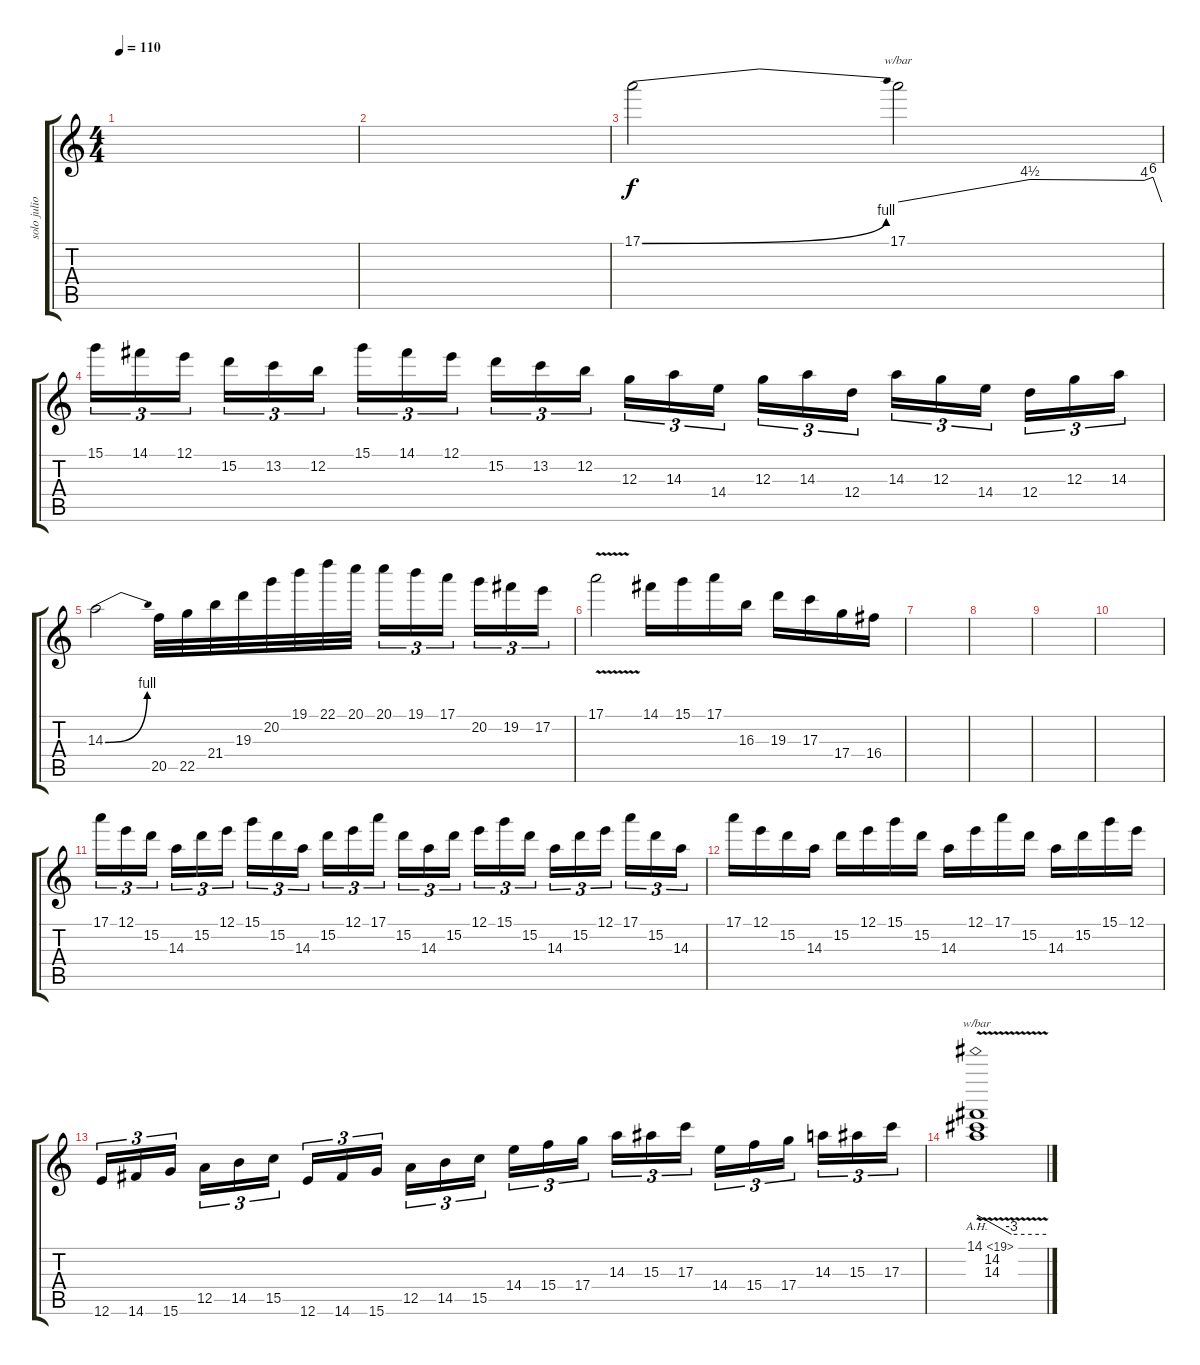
\track ("solo julio" "solo julio") {instrument overdrivenguitar}
\staff {score tabs}
\tuning (E4 B3 G3 D3 A2 E2) {hide}
\ts (4 4)
\tempo 110
\clef g2
\ks c
|
|
17.1{be (bend 0 0 60 4)}.2 17.1.2{tbe (custom default 0 0 30 18 56 16 58 24 60 0)} |
15.1.16{tu (3 2)} 14.1.16{tu (3 2)} 12.1.16{tu (3 2)} 15.2.16{tu (3 2)} 13.2.16{tu (3 2)} 12.2.16{tu (3 2)} 15.1.16{tu (3 2)} 14.1.16{tu (3 2)} 12.1.16{tu (3 2)} 15.2.16{tu (3 2)} 13.2.16{tu (3 2)} 12.2.16{tu (3 2)} 12.3.16{tu (3 2)} 14.3.16{tu (3 2)} 14.4.16{tu (3 2)} 12.3.16{tu (3 2)} 14.3.16{tu (3 2)} 12.4.16{tu (3 2)} 14.3.16{tu (3 2)} 12.3.16{tu (3 2)} 14.4.16{tu (3 2)} 12.4.16{tu (3 2)} 12.3.16{tu (3 2)} 14.3.16{tu (3 2)} |
14.3{be (bend 0 0 60 4)}.2 20.5.32 22.5.32 21.4.32 19.3.32 20.2.32 19.1.32 22.1.32 20.1.32 20.1.16{tu (3 2)} 19.1.16{tu (3 2)} 17.1.16{tu (3 2)} 20.2.16{tu (3 2)} 19.2.16{tu (3 2)} 17.2.16{tu (3 2)} |
17.1{v}.2 14.1.16 15.1.16 17.1.16 16.3.16 19.3.16 17.3.16 17.4.16 16.4.16 |
|
|
|
|
17.1.16{tu (3 2)} 12.1.16{tu (3 2)} 15.2.16{tu (3 2)} 14.3.16{tu (3 2)} 15.2.16{tu (3 2)} 12.1.16{tu (3 2)} 15.1.16{tu (3 2)} 15.2.16{tu (3 2)} 14.3.16{tu (3 2)} 15.2.16{tu (3 2)} 12.1.16{tu (3 2)} 17.1.16{tu (3 2)} 15.2.16{tu (3 2)} 14.3.16{tu (3 2)} 15.2.16{tu (3 2)} 12.1.16{tu (3 2)} 15.1.16{tu (3 2)} 15.2.16{tu (3 2)} 14.3.16{tu (3 2)} 15.2.16{tu (3 2)} 12.1.16{tu (3 2)} 17.1.16{tu (3 2)} 15.2.16{tu (3 2)} 14.3.16{tu (3 2)} |
17.1.16 12.1.16 15.2.16 14.3.16 15.2.16 12.1.16 15.1.16 15.2.16 14.3.16 12.1.16 17.1.16 15.2.16 14.3.16 15.2.16 15.1.16 12.1.16 |
12.6.16{tu (3 2)} 14.6.16{tu (3 2)} 15.6.16{tu (3 2)} 12.5.16{tu (3 2)} 14.5.16{tu (3 2)} 15.5.16{tu (3 2)} 12.6.16{tu (3 2)} 14.6.16{tu (3 2)} 15.6.16{tu (3 2)} 12.5.16{tu (3 2)} 14.5.16{tu (3 2)} 15.5.16{tu (3 2)} 14.4.16{tu (3 2)} 15.4.16{tu (3 2)} 17.4.16{tu (3 2)} 14.3.16{tu (3 2)} 15.3.16{tu (3 2)} 17.3.16{tu (3 2)} 14.4.16{tu (3 2)} 15.4.16{tu (3 2)} 17.4.16{tu (3 2)} 14.3.16{tu (3 2)} 15.3.16{tu (3 2)} 17.3.16{tu (3 2)} |
(14.1{ah 5} 14.2 14.3{v}).1{tbe (custom default 0 0 30 -12 60 -12)}
